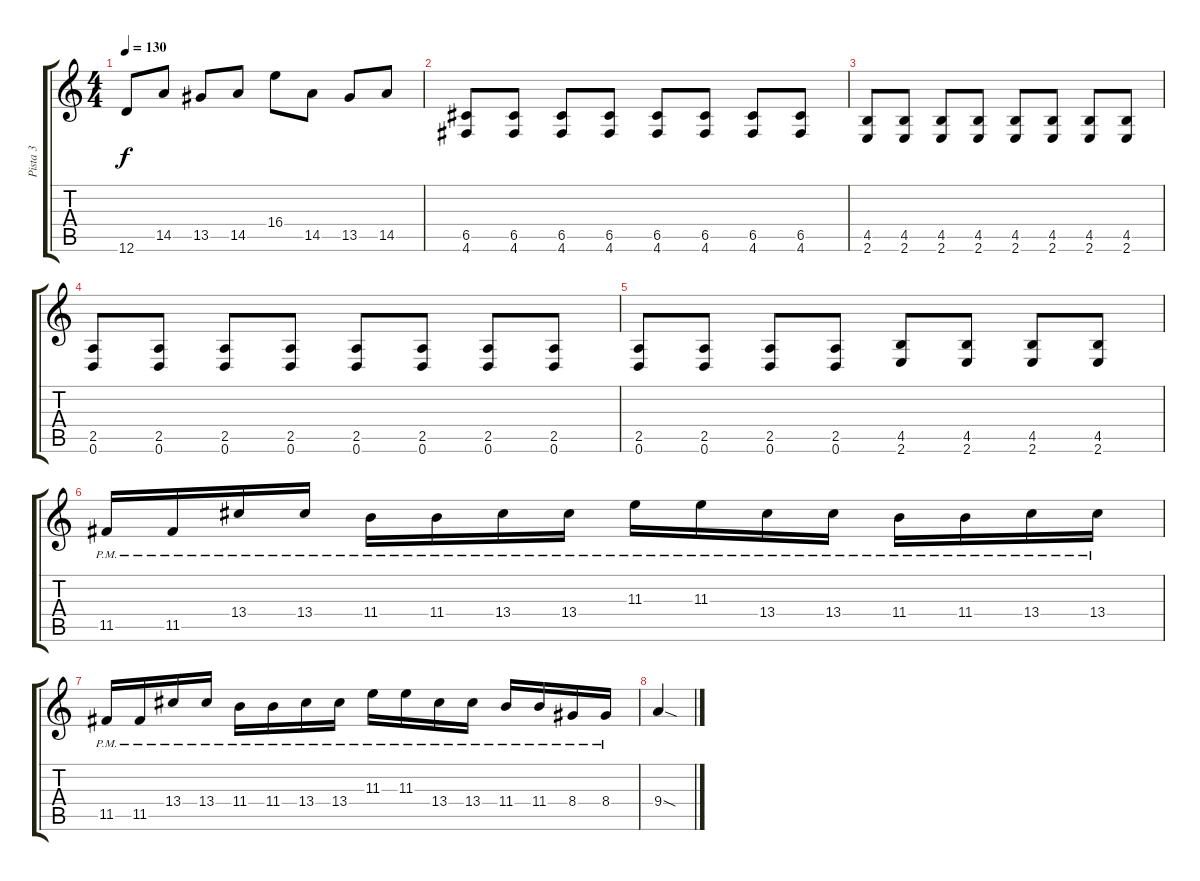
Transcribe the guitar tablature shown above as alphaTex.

\track ("Pista 3" "Pista 3") {instrument distortionguitar}
\staff {score tabs}
\tuning (D4 A3 F3 C3 G2 D2) {hide}
\ts (4 4)
\tempo 130
\clef g2
\ks c
12.6.8{dy f} 14.5.8 13.5.8 14.5.8 16.4.8 14.5.8 13.5.8 14.5.8 |
(6.5 4.6).8 (6.5 4.6).8 (6.5 4.6).8 (6.5 4.6).8 (6.5 4.6).8 (6.5 4.6).8 (6.5 4.6).8 (6.5 4.6).8 |
(4.5 2.6).8 (4.5 2.6).8 (4.5 2.6).8 (4.5 2.6).8 (4.5 2.6).8 (4.5 2.6).8 (4.5 2.6).8 (4.5 2.6).8 |
(2.5 0.6).8 (2.5 0.6).8 (2.5 0.6).8 (2.5 0.6).8 (2.5 0.6).8 (2.5 0.6).8 (2.5 0.6).8 (2.5 0.6).8 |
(2.5 0.6).8 (2.5 0.6).8 (2.5 0.6).8 (2.5 0.6).8 (4.5 2.6).8 (4.5 2.6).8 (4.5 2.6).8 (4.5 2.6).8 |
11.5{pm}.16 11.5{pm}.16 13.4{pm}.16 13.4{pm}.16 11.4{pm}.16 11.4{pm}.16 13.4{pm}.16 13.4{pm}.16 11.3{pm}.16 11.3{pm}.16 13.4{pm}.16 13.4{pm}.16 11.4{pm}.16 11.4{pm}.16 13.4{pm}.16 13.4{pm}.16 |
11.5{pm}.16 11.5{pm}.16 13.4{pm}.16 13.4{pm}.16 11.4{pm}.16 11.4{pm}.16 13.4{pm}.16 13.4{pm}.16 11.3{pm}.16 11.3{pm}.16 13.4{pm}.16 13.4{pm}.16 11.4{pm}.16 11.4{pm}.16 8.4{pm}.16 8.4{pm}.16 |
9.4{sod}.4
